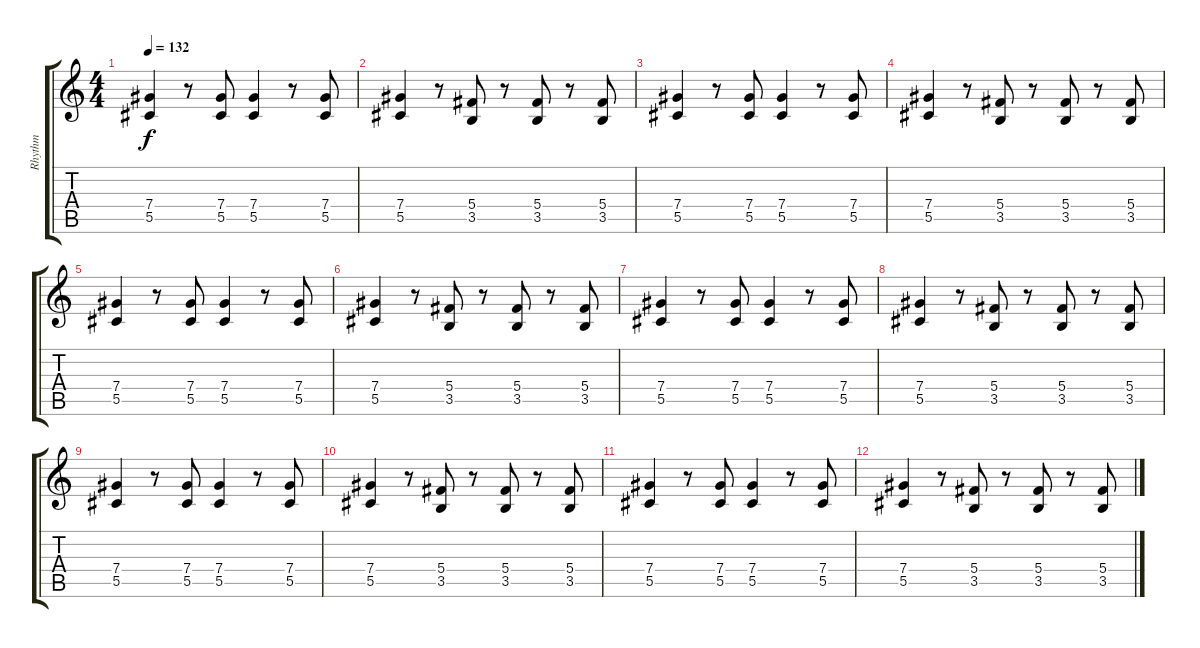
\track ("Rhythm" "Rhythm") {instrument distortionguitar}
\staff {score tabs}
\tuning (Eb4 Bb3 Gb3 Db3 Ab2 Eb2) {hide}
\ts (4 4)
\tempo 132
\clef g2
\ks c
(7.4 5.5).4{dy f} r.8 (7.4 5.5).8 (7.4 5.5).4 r.8 (7.4 5.5).8 |
(7.4 5.5).4 r.8 (5.4 3.5).8 r.8 (5.4 3.5).8 r.8 (5.4 3.5).8 |
(7.4 5.5).4 r.8 (7.4 5.5).8 (7.4 5.5).4 r.8 (7.4 5.5).8 |
(7.4 5.5).4 r.8 (5.4 3.5).8 r.8 (5.4 3.5).8 r.8 (5.4 3.5).8 |
(7.4 5.5).4 r.8 (7.4 5.5).8 (7.4 5.5).4 r.8 (7.4 5.5).8 |
(7.4 5.5).4 r.8 (5.4 3.5).8 r.8 (5.4 3.5).8 r.8 (5.4 3.5).8 |
(7.4 5.5).4 r.8 (7.4 5.5).8 (7.4 5.5).4 r.8 (7.4 5.5).8 |
(7.4 5.5).4 r.8 (5.4 3.5).8 r.8 (5.4 3.5).8 r.8 (5.4 3.5).8 |
(7.4 5.5).4 r.8 (7.4 5.5).8 (7.4 5.5).4 r.8 (7.4 5.5).8 |
(7.4 5.5).4 r.8 (5.4 3.5).8 r.8 (5.4 3.5).8 r.8 (5.4 3.5).8 |
(7.4 5.5).4 r.8 (7.4 5.5).8 (7.4 5.5).4 r.8 (7.4 5.5).8 |
(7.4 5.5).4 r.8 (5.4 3.5).8 r.8 (5.4 3.5).8 r.8 (5.4 3.5).8
